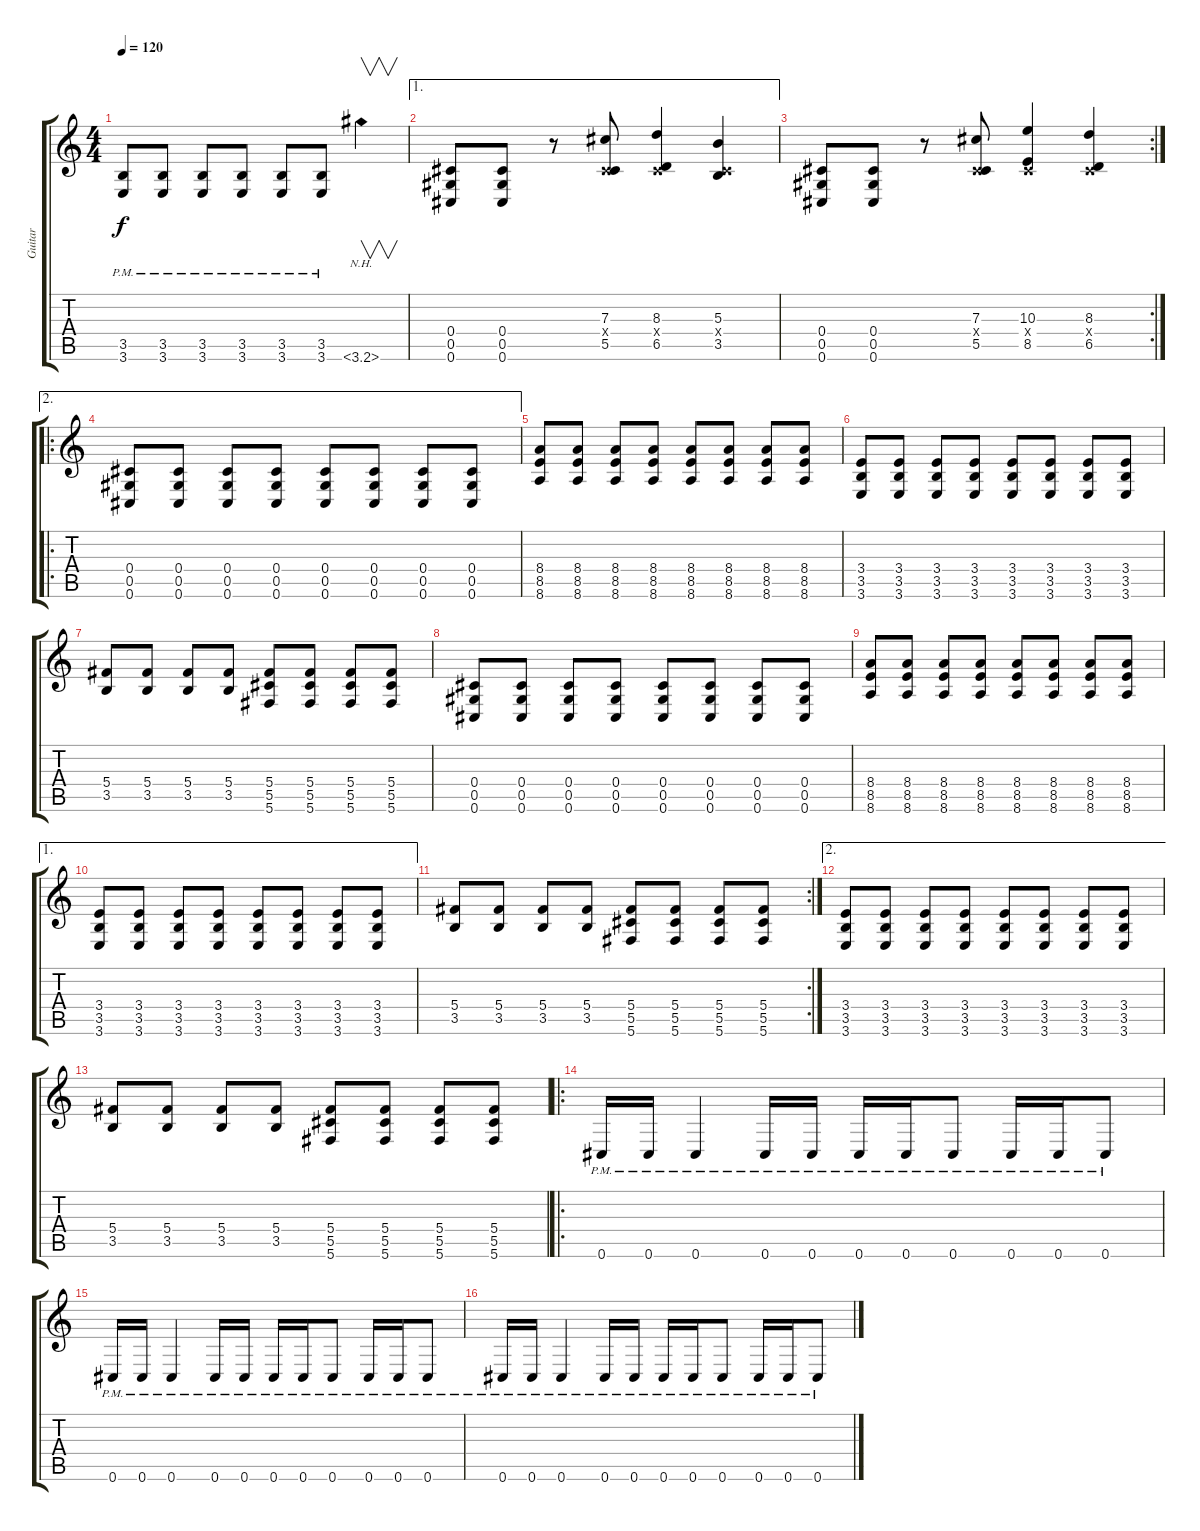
\track ("Guitar " "Guitar ") {instrument distortionguitar}
\staff {score tabs}
\tuning (Eb4 Bb3 Gb3 Db3 Ab2 Db2) {hide}
\ts (4 4)
\tempo 120
\clef g2
\ks c
(3.5{pm} 3.6{pm}).8{dy f} (3.5{pm} 3.6{pm}).8 (3.5{pm} 3.6{pm}).8 (3.5{pm} 3.6{pm}).8 (3.5{pm} 3.6{pm}).8 (3.5{pm} 3.6{pm}).8 3.6{nh}.4{v} |
\ae 1
(0.4 0.5 0.6).8 (0.4 0.5 0.6).8 r.8 (7.3 0.4{x} 5.5).8 (8.3 0.4{x} 6.5).4 (5.3 0.4{x} 3.5).4 |
\rc 2
(0.4 0.5 0.6).8 (0.4 0.5 0.6).8 r.8 (7.3 0.4{x} 5.5).8 (10.3 0.4{x} 8.5).4 (8.3 0.4{x} 6.5).4 |
\ae 2
\ro
(0.4 0.5 0.6).8 (0.4 0.5 0.6).8 (0.4 0.5 0.6).8 (0.4 0.5 0.6).8 (0.4 0.5 0.6).8 (0.4 0.5 0.6).8 (0.4 0.5 0.6).8 (0.4 0.5 0.6).8 |
(8.4 8.5 8.6).8 (8.4 8.5 8.6).8 (8.4 8.5 8.6).8 (8.4 8.5 8.6).8 (8.4 8.5 8.6).8 (8.4 8.5 8.6).8 (8.4 8.5 8.6).8 (8.4 8.5 8.6).8 |
(3.4 3.5 3.6).8 (3.4 3.5 3.6).8 (3.4 3.5 3.6).8 (3.4 3.5 3.6).8 (3.4 3.5 3.6).8 (3.4 3.5 3.6).8 (3.4 3.5 3.6).8 (3.4 3.5 3.6).8 |
(5.4 3.5).8 (5.4 3.5).8 (5.4 3.5).8 (5.4 3.5).8 (5.4 5.5 5.6).8 (5.4 5.5 5.6).8 (5.4 5.5 5.6).8 (5.4 5.5 5.6).8 |
(0.4 0.5 0.6).8 (0.4 0.5 0.6).8 (0.4 0.5 0.6).8 (0.4 0.5 0.6).8 (0.4 0.5 0.6).8 (0.4 0.5 0.6).8 (0.4 0.5 0.6).8 (0.4 0.5 0.6).8 |
(8.4 8.5 8.6).8 (8.4 8.5 8.6).8 (8.4 8.5 8.6).8 (8.4 8.5 8.6).8 (8.4 8.5 8.6).8 (8.4 8.5 8.6).8 (8.4 8.5 8.6).8 (8.4 8.5 8.6).8 |
\ae 1
(3.4 3.5 3.6).8 (3.4 3.5 3.6).8 (3.4 3.5 3.6).8 (3.4 3.5 3.6).8 (3.4 3.5 3.6).8 (3.4 3.5 3.6).8 (3.4 3.5 3.6).8 (3.4 3.5 3.6).8 |
\rc 2
(5.4 3.5).8 (5.4 3.5).8 (5.4 3.5).8 (5.4 3.5).8 (5.4 5.5 5.6).8 (5.4 5.5 5.6).8 (5.4 5.5 5.6).8 (5.4 5.5 5.6).8 |
\ae 2
(3.4 3.5 3.6).8 (3.4 3.5 3.6).8 (3.4 3.5 3.6).8 (3.4 3.5 3.6).8 (3.4 3.5 3.6).8 (3.4 3.5 3.6).8 (3.4 3.5 3.6).8 (3.4 3.5 3.6).8 |
(5.4 3.5).8 (5.4 3.5).8 (5.4 3.5).8 (5.4 3.5).8 (5.4 5.5 5.6).8 (5.4 5.5 5.6).8 (5.4 5.5 5.6).8 (5.4 5.5 5.6).8 |
\ro
0.6{pm}.16 0.6{pm}.16 0.6{pm}.4 0.6{pm}.16 0.6{pm}.16 0.6{pm}.16 0.6{pm}.16 0.6{pm}.8 0.6{pm}.16 0.6{pm}.16 0.6{pm}.8 |
0.6{pm}.16 0.6{pm}.16 0.6{pm}.4 0.6{pm}.16 0.6{pm}.16 0.6{pm}.16 0.6{pm}.16 0.6{pm}.8 0.6{pm}.16 0.6{pm}.16 0.6{pm}.8 |
0.6{pm}.16 0.6{pm}.16 0.6{pm}.4 0.6{pm}.16 0.6{pm}.16 0.6{pm}.16 0.6{pm}.16 0.6{pm}.8 0.6{pm}.16 0.6{pm}.16 0.6{pm}.8
